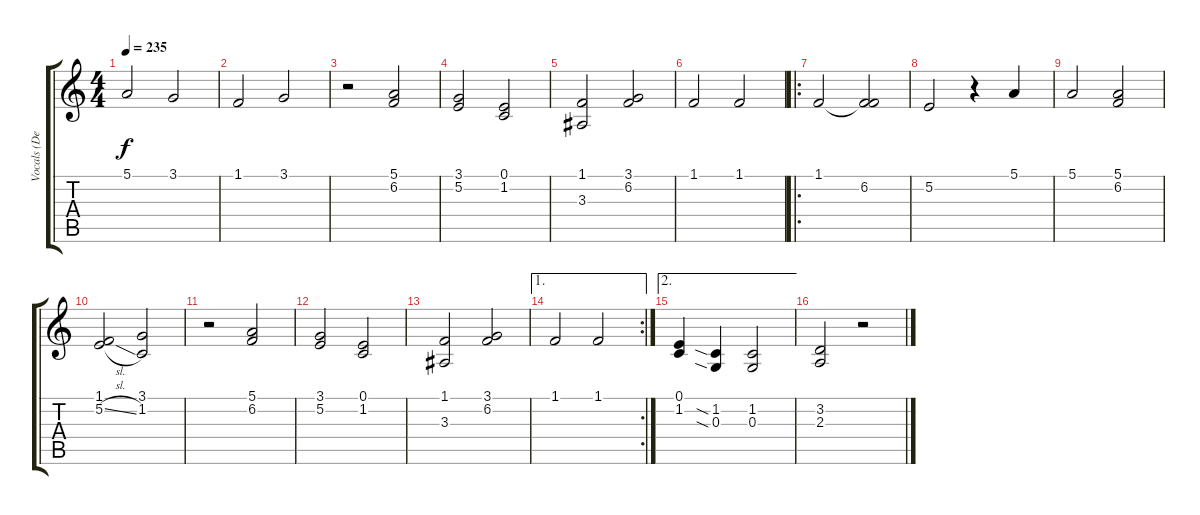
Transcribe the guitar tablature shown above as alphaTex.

\track ("Vocals (Deryck Whibley)" "Vocals (De") {instrument tenorsax}
\staff {score tabs}
\tuning (E4 B3 G3 D3 A2 E2) {hide}
\ts (4 4)
\tempo 235
\clef g2
\ks c
5.1.2{dy f} 3.1.2 |
1.1.2 3.1.2 |
r.2 (5.1 6.2).2 |
(3.1 5.2).2 (0.1 1.2).2 |
(1.1 3.3).2 (3.1 6.2).2 |
1.1.2 1.1.2 |
\ro
1.1.2 (1.1{t} 6.2).2 |
5.2.2 r.4 5.1.4 |
5.1.2 (5.1 6.2).2 |
(1.1 5.2{sl}).2 (3.1 1.2).2 |
r.2 (5.1 6.2).2 |
(3.1 5.2).2 (0.1 1.2).2 |
(1.1 3.3).2 (3.1 6.2).2 |
\ae 1
\rc 2
1.1.2 1.1.2 |
\ae 2
(0.1 1.2).4 (1.2{sia} 0.3{sia}).4 (1.2 0.3).2 |
(3.2 2.3).2 r.2
